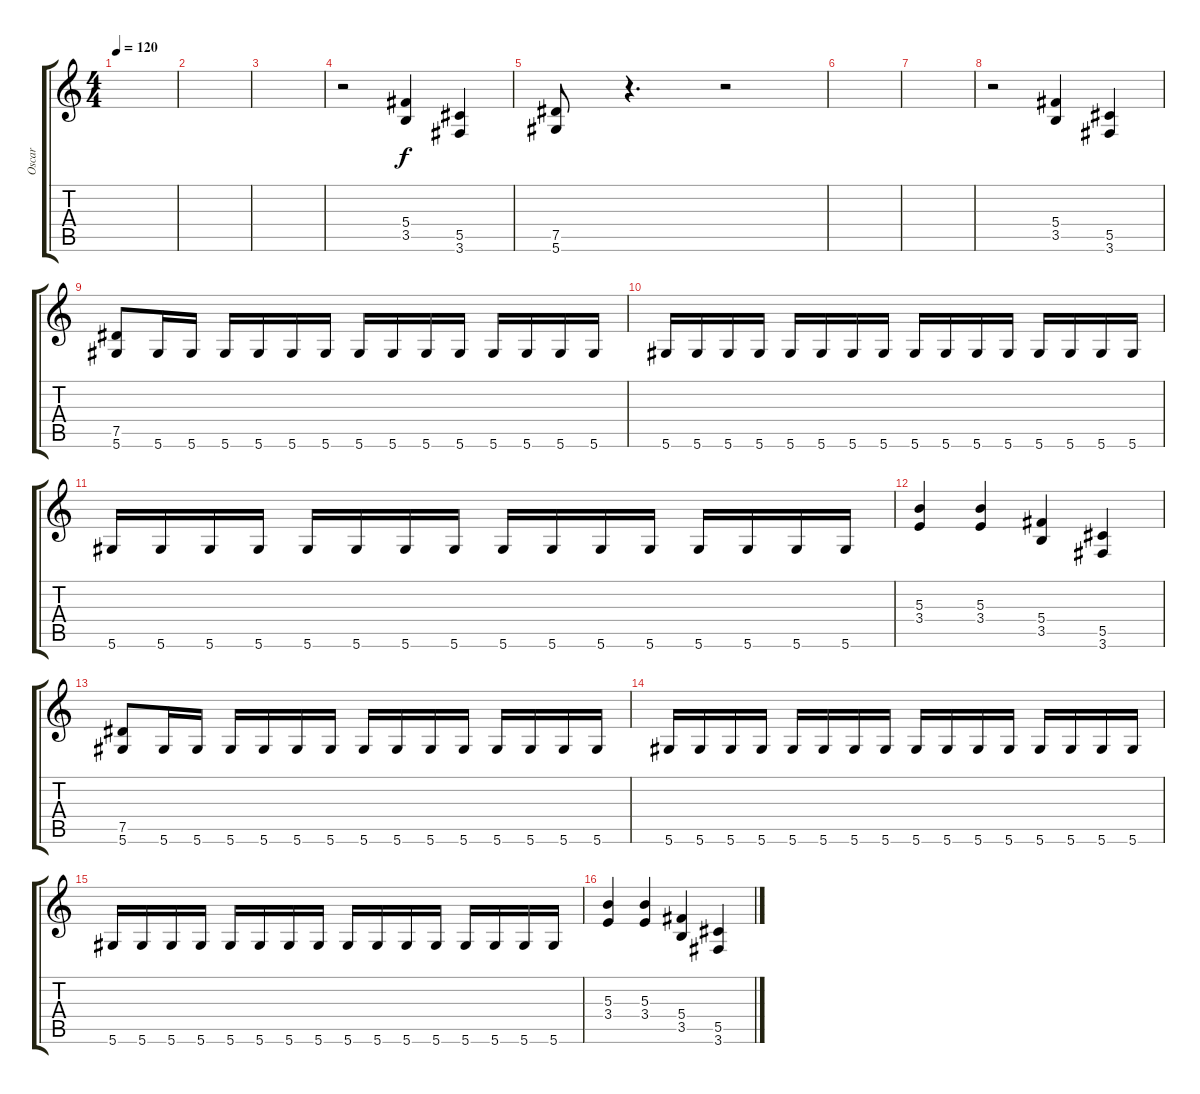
\track ("Oscar" "Oscar") {instrument distortionguitar}
\staff {score tabs}
\tuning (Eb4 Bb3 Gb3 Db3 Ab2 Eb2) {hide}
\ts (4 4)
\tempo 120
\clef g2
\ks c
|
|
|
r.2 (5.4 3.5).4 (5.5 3.6).4 |
(7.5 5.6).8 r.4{d} r.2 |
|
|
r.2 (5.4 3.5).4 (5.5 3.6).4 |
(7.5 5.6).8 5.6.16 5.6.16 5.6.16 5.6.16 5.6.16 5.6.16 5.6.16 5.6.16 5.6.16 5.6.16 5.6.16 5.6.16 5.6.16 5.6.16 |
5.6.16 5.6.16 5.6.16 5.6.16 5.6.16 5.6.16 5.6.16 5.6.16 5.6.16 5.6.16 5.6.16 5.6.16 5.6.16 5.6.16 5.6.16 5.6.16 |
5.6.16 5.6.16 5.6.16 5.6.16 5.6.16 5.6.16 5.6.16 5.6.16 5.6.16 5.6.16 5.6.16 5.6.16 5.6.16 5.6.16 5.6.16 5.6.16 |
(5.3 3.4).4 (5.3 3.4).4 (5.4 3.5).4 (5.5 3.6).4 |
(7.5 5.6).8 5.6.16 5.6.16 5.6.16 5.6.16 5.6.16 5.6.16 5.6.16 5.6.16 5.6.16 5.6.16 5.6.16 5.6.16 5.6.16 5.6.16 |
5.6.16 5.6.16 5.6.16 5.6.16 5.6.16 5.6.16 5.6.16 5.6.16 5.6.16 5.6.16 5.6.16 5.6.16 5.6.16 5.6.16 5.6.16 5.6.16 |
5.6.16 5.6.16 5.6.16 5.6.16 5.6.16 5.6.16 5.6.16 5.6.16 5.6.16 5.6.16 5.6.16 5.6.16 5.6.16 5.6.16 5.6.16 5.6.16 |
(5.3 3.4).4 (5.3 3.4).4 (5.4 3.5).4 (5.5 3.6).4
